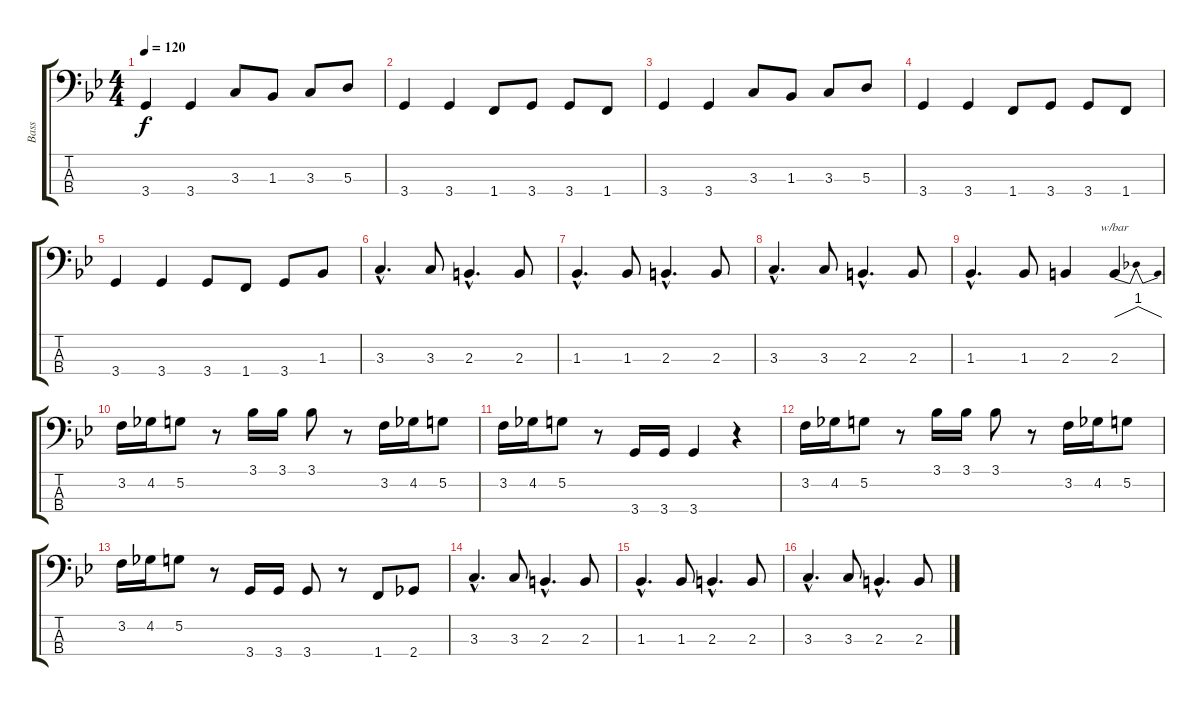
\track ("Bass" "Bass") {instrument synthbass1}
\staff {score tabs}
\tuning (G2 D2 A1 E1) {hide}
\ts (4 4)
\tempo 120
\clef f4
\ks bb
3.4.4{dy f} 3.4.4 3.3.8 1.3.8 3.3.8 5.3.8 |
3.4.4 3.4.4 1.4.8 3.4.8 3.4.8 1.4.8 |
3.4.4 3.4.4 3.3.8 1.3.8 3.3.8 5.3.8 |
3.4.4 3.4.4 1.4.8 3.4.8 3.4.8 1.4.8 |
3.4.4 3.4.4 3.4.8 1.4.8 3.4.8 1.3.8 |
3.3{hac}.4{d} 3.3.8 2.3{hac}.4{d} 2.3.8 |
1.3{hac}.4{d} 1.3.8 2.3{hac}.4{d} 2.3.8 |
3.3{hac}.4{d} 3.3.8 2.3{hac}.4{d} 2.3.8 |
1.3{hac}.4{d} 1.3.8 2.3.4 2.3.4{tbe (dip default 0 0 30 4 60 0)} |
3.2.16 4.2.16 5.2.8 r.8 3.1.16 3.1.16 3.1.8 r.8 3.2.16 4.2.16 5.2.8 |
3.2.16 4.2.16 5.2.8 r.8 3.4.16 3.4.16 3.4.4 r.4 |
3.2.16 4.2.16 5.2.8 r.8 3.1.16 3.1.16 3.1.8 r.8 3.2.16 4.2.16 5.2.8 |
3.2.16 4.2.16 5.2.8 r.8 3.4.16 3.4.16 3.4.8 r.8 1.4.8 2.4.8 |
3.3{hac}.4{d} 3.3.8 2.3{hac}.4{d} 2.3.8 |
1.3{hac}.4{d} 1.3.8 2.3{hac}.4{d} 2.3.8 |
3.3{hac}.4{d} 3.3.8 2.3{hac}.4{d} 2.3.8
